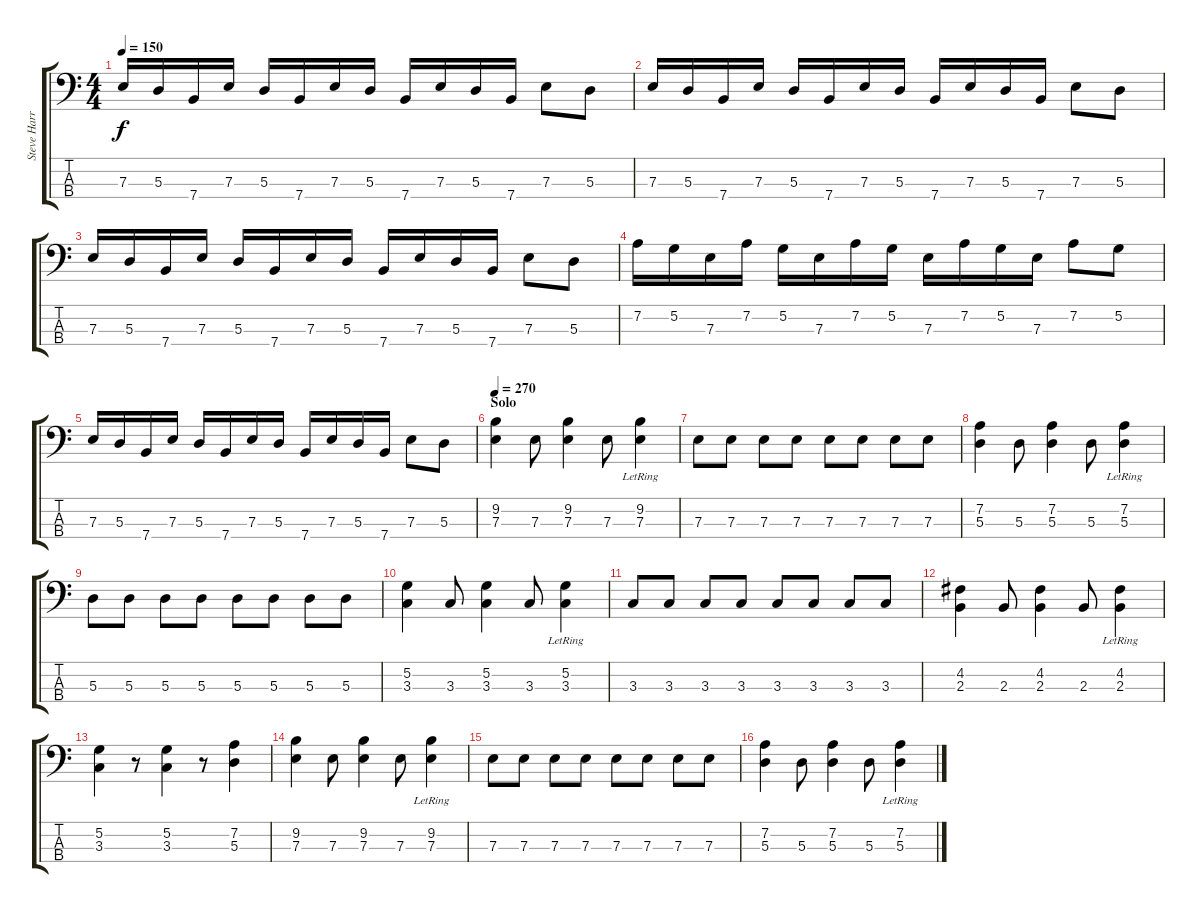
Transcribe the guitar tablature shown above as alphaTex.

\track ("Steve Harris" "Steve Harr") {instrument electricbassfinger}
\staff {score tabs}
\tuning (G2 D2 A1 E1) {hide}
\ts (4 4)
\tempo 150
\clef f4
\ks c
7.3.16{dy f} 5.3.16 7.4.16 7.3.16 5.3.16 7.4.16 7.3.16 5.3.16 7.4.16 7.3.16 5.3.16 7.4.16 7.3.8 5.3.8 |
7.3.16 5.3.16 7.4.16 7.3.16 5.3.16 7.4.16 7.3.16 5.3.16 7.4.16 7.3.16 5.3.16 7.4.16 7.3.8 5.3.8 |
7.3.16 5.3.16 7.4.16 7.3.16 5.3.16 7.4.16 7.3.16 5.3.16 7.4.16 7.3.16 5.3.16 7.4.16 7.3.8 5.3.8 |
7.2.16 5.2.16 7.3.16 7.2.16 5.2.16 7.3.16 7.2.16 5.2.16 7.3.16 7.2.16 5.2.16 7.3.16 7.2.8 5.2.8 |
7.3.16 5.3.16 7.4.16 7.3.16 5.3.16 7.4.16 7.3.16 5.3.16 7.4.16 7.3.16 5.3.16 7.4.16 7.3.8 5.3.8 |
\section ("" "Solo")
\tempo 270
(9.2 7.3).4 7.3.8 (9.2 7.3).4 7.3.8 (9.2{lr} 7.3).4 |
7.3.8 7.3.8 7.3.8 7.3.8 7.3.8 7.3.8 7.3.8 7.3.8 |
(7.2 5.3).4 5.3.8 (7.2 5.3).4 5.3.8 (7.2{lr} 5.3).4 |
5.3.8 5.3.8 5.3.8 5.3.8 5.3.8 5.3.8 5.3.8 5.3.8 |
(5.2 3.3).4 3.3.8 (5.2 3.3).4 3.3.8 (5.2{lr} 3.3).4 |
3.3.8 3.3.8 3.3.8 3.3.8 3.3.8 3.3.8 3.3.8 3.3.8 |
(4.2 2.3).4 2.3.8 (4.2 2.3).4 2.3.8 (4.2{lr} 2.3).4 |
(5.2 3.3).4 r.8 (5.2 3.3).4 r.8 (7.2 5.3).4 |
(9.2 7.3).4 7.3.8 (9.2 7.3).4 7.3.8 (9.2{lr} 7.3).4 |
7.3.8 7.3.8 7.3.8 7.3.8 7.3.8 7.3.8 7.3.8 7.3.8 |
(7.2 5.3).4 5.3.8 (7.2 5.3).4 5.3.8 (7.2{lr} 5.3).4
